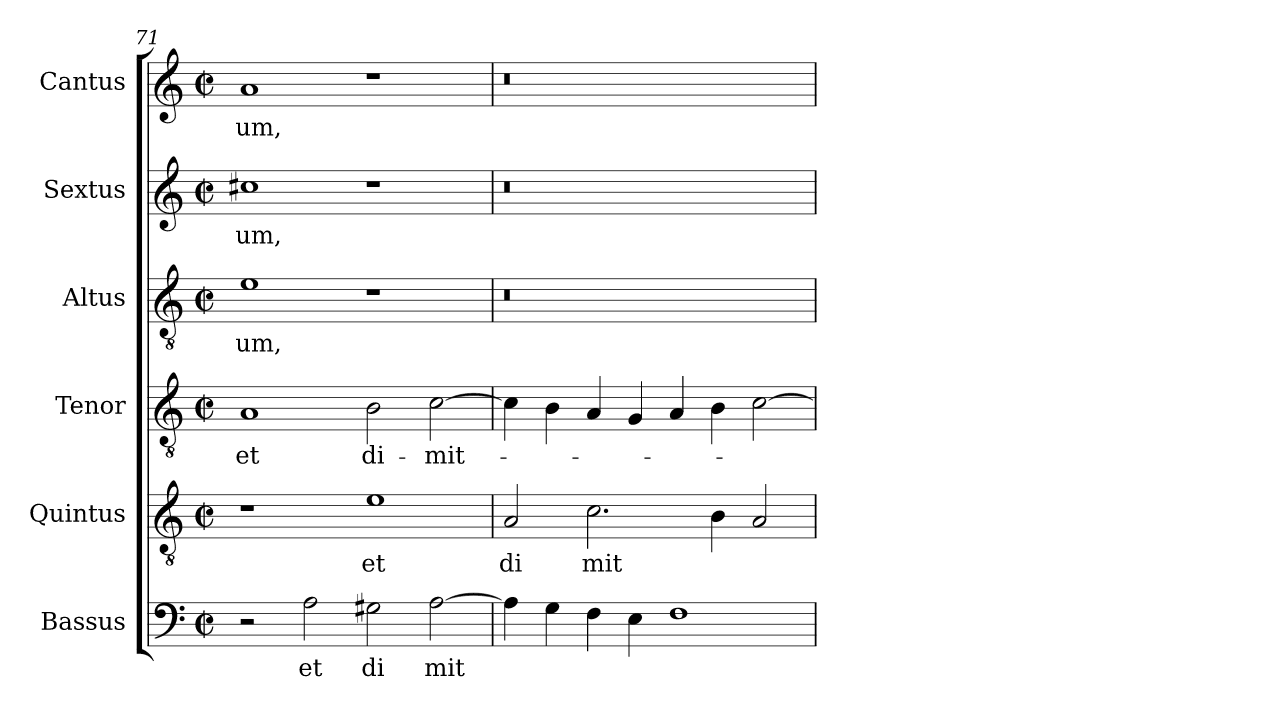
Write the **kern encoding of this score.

**kern	**text	**kern	**text	**kern	**text	**kern	**text	**kern	**text	**kern	**text
*part6	*part6	*part5	*part5	*part4	*part4	*part3	*part3	*part2	*part2	*part1	*part1
*staff6	*staff6	*staff5	*staff5	*staff4	*staff4	*staff3	*staff3	*staff2	*staff2	*staff1	*staff1
*I"Bassus	*	*I"Quintus	*	*I"Tenor	*	*I"Altus	*	*I"Sextus	*	*I"Cantus	*
*clefF4	*	*clefGv2	*	*clefGv2	*	*clefGv2	*	*clefG2	*	*clefG2	*
*	*	*	*	*	*	*k[]	*	*	*	*	*
*	*	*	*	*	*	*C:	*	*	*	*	*
*M2/2	*	*M2/2	*	*M2/2	*	*M2/2	*	*M2/2	*	*M2/2	*
*met(c|)	*	*met(c|)	*	*met(c|)	*	*met(c|)	*	*met(c|)	*	*met(c|)	*
=71	=71	=71	=71	=71	=71	=71	=71	=71	=71	=71	=71
!	!	!	!	!	!LO:LY:b:cj	!	!LO:LY:b:cj	!	!LO:LY:b:cj	!	!LO:LY:b:cj
2r	.	1r	.	1A	et	1e	um,	1cc#X	um,	1a	um,
!	!LO:LY:b:cj	!	!	!	!	!	!	!	!	!	!
2A\	et	.	.	.	.	.	.	.	.	.	.
!	!LO:LY:b:cj	!	!LO:LY:b:cj	!	!LO:LY:b:cj	!	!	!	!	!	!
2G#X\	di	1e	et	2B\	di-	1r	.	1r	.	1r	.
!	!LO:LY:b	!	!	!	!LO:LY:b	!	!	!	!	!	!
[>2A\	mit	.	.	[>2c\	-mit-	.	.	.	.	.	.
=72	=72	=72	=72	=72	=72	=72	=72	=72	=72	=72	=72
!	!	!	!LO:LY:b:cj	!	!	!	!	!	!	!	!
4A\]	.	2A/	di	4c\]	.	0r	.	0r	.	0r	.
4G\	.	.	.	4B\	.	.	.	.	.	.	.
!	!	!	!LO:LY:b	!	!	!	!	!	!	!	!
4F\	.	2.c\	mit	4A/	.	.	.	.	.	.	.
4E\	.	.	.	4G/	.	.	.	.	.	.	.
1F	.	.	.	4A/	.	.	.	.	.	.	.
.	.	4B\	.	4B\	.	.	.	.	.	.	.
.	.	2A/	.	[<2c\	.	.	.	.	.	.	.
=	=	=	=	=	=	=	=	=	=	=	=
*-	*-	*-	*-	*-	*-	*-	*-	*-	*-	*-	*-
